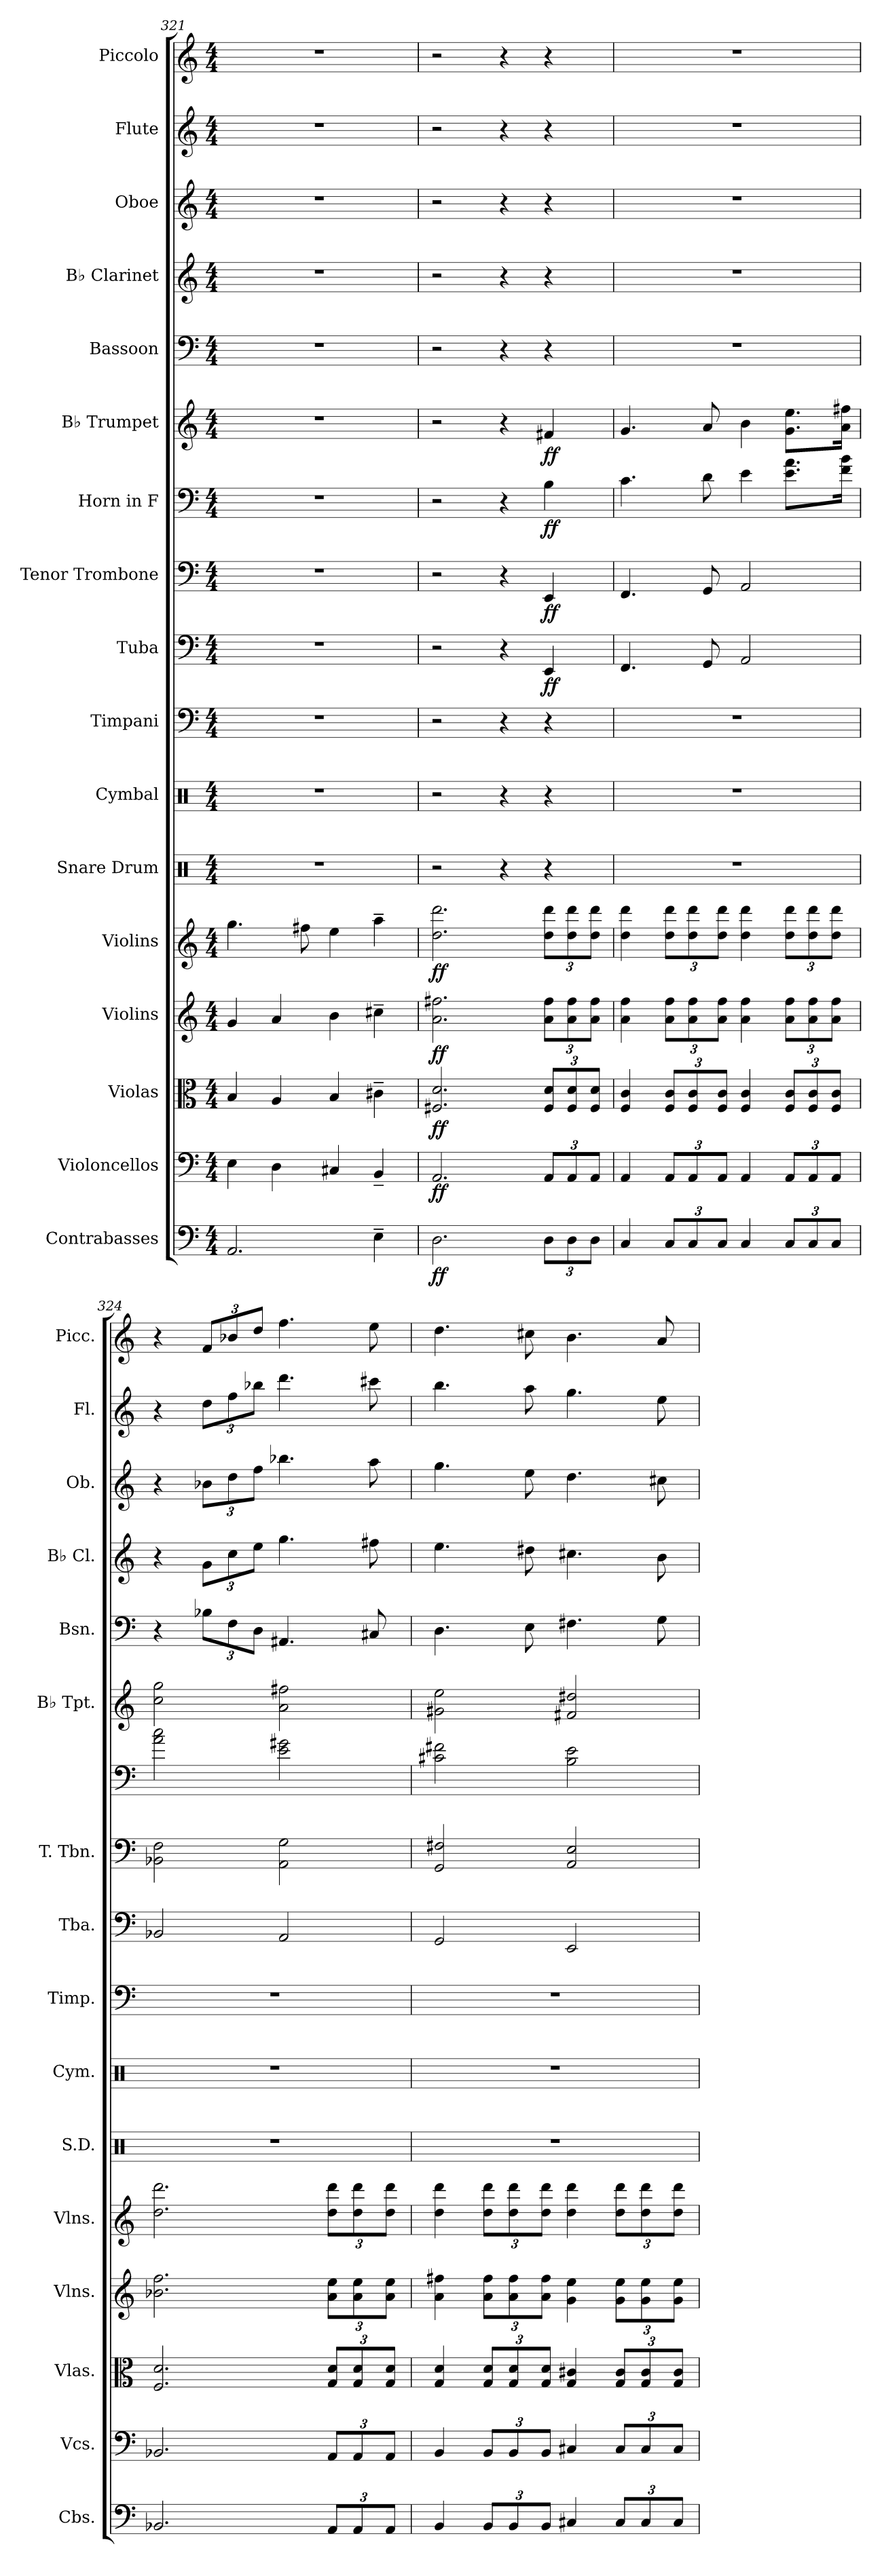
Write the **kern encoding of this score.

**kern	**dynam	**kern	**dynam	**kern	**dynam	**kern	**dynam	**kern	**dynam	**kern	**kern	**kern	**kern	**dynam	**kern	**dynam	**kern	**dynam	**kern	**dynam	**kern	**kern	**kern	**kern	**kern
*part17	*part17	*part16	*part16	*part15	*part15	*part14	*part14	*part13	*part13	*part12	*part11	*part10	*part9	*part9	*part8	*part8	*part7	*part7	*part6	*part6	*part5	*part4	*part3	*part2	*part1
*staff17	*staff17	*staff16	*staff16	*staff15	*staff15	*staff14	*staff14	*staff13	*staff13	*staff12	*staff11	*staff10	*staff9	*staff9	*staff8	*staff8	*staff7	*staff7	*staff6	*staff6	*staff5	*staff4	*staff3	*staff2	*staff1
*I"Contrabasses	*	*I"Violoncellos	*	*I"Violas	*	*I"Violins	*	*I"Violins	*	*I"Snare Drum	*I"Cymbal	*I"Timpani	*I"Tuba	*	*I"Tenor Trombone	*	*I"Horn in F	*	*I"B♭ Trumpet	*	*I"Bassoon	*I"B♭ Clarinet	*I"Oboe	*I"Flute	*I"Piccolo
*I'Cbs.	*	*I'Vcs.	*	*I'Vlas.	*	*I'Vlns.	*	*I'Vlns.	*	*I'S.D.	*I'Cym.	*I'Timp.	*I'Tba.	*	*I'T. Tbn.	*	*	*	*I'B♭ Tpt.	*	*I'Bsn.	*I'B♭ Cl.	*I'Ob.	*I'Fl.	*I'Picc.
!!LO:PB:g=z
*clefF4	*	*clefF4	*	*clefC3	*	*clefG2	*	*clefG2	*	*clefX	*clefX	*clefF4	*clefF4	*	*clefF4	*	*clefF4	*	*clefG2	*	*clefF4	*clefG2	*clefG2	*clefG2	*clefG2
*ITrd7c12	*	*	*	*	*	*	*	*	*	*	*	*	*	*	*	*	*ITrd4c7	*	*ITrd1c2	*	*	*ITrd1c2	*	*	*ITrd-7c-12
*k[]	*	*k[]	*	*k[]	*	*k[]	*	*k[]	*	*k[]	*k[]	*k[]	*k[]	*	*k[]	*	*k[b-]	*	*k[b-e-]	*	*k[]	*k[b-e-]	*k[]	*k[]	*k[]
*M4/4	*	*M4/4	*	*M4/4	*	*M4/4	*	*M4/4	*	*M4/4	*M4/4	*M4/4	*M4/4	*	*M4/4	*	*M4/4	*	*M4/4	*	*M4/4	*M4/4	*M4/4	*M4/4	*M4/4
=321	=321	=321	=321	=321	=321	=321	=321	=321	=321	=321	=321	=321	=321	=321	=321	=321	=321	=321	=321	=321	=321	=321	=321	=321	=321
2.AAA/	.	4E\	.	4B/	.	4g/	.	4.gg\	.	1r	1r	1r	1r	.	1r	.	1r	.	1r	.	1r	1r	1r	1r	1r
.	.	4D\	.	4A/	.	4a/	.	.	.	.	.	.	.	.	.	.	.	.	.	.	.	.	.	.	.
.	.	.	.	.	.	.	.	8ff#X\	.	.	.	.	.	.	.	.	.	.	.	.	.	.	.	.	.
.	.	4C#X/	.	4B/	.	4b\	.	4ee\	.	.	.	.	.	.	.	.	.	.	.	.	.	.	.	.	.
4EE~\	.	4BB~/	.	4c#X~\	.	4cc#X~\	.	4aa~\	.	.	.	.	.	.	.	.	.	.	.	.	.	.	.	.	.
=322	=322	=322	=322	=322	=322	=322	=322	=322	=322	=322	=322	=322	=322	=322	=322	=322	=322	=322	=322	=322	=322	=322	=322	=322	=322
!	!LO:DY:b	!	!LO:DY:b	!	!LO:DY:b	!	!LO:DY:b	!	!LO:DY:b	!	!	!	!	!	!	!	!	!	!	!	!	!	!	!	!
2.DD\	ff	2.AA/	ff	2.F#X/ 2.d/	ff	2.a\ 2.ff#X\	ff	2.dd\ 2.ddd\	ff	2r	2r	2r	2r	.	2r	.	2r	.	2r	.	2r	2r	2r	2r	2r
.	.	.	.	.	.	.	.	.	.	4r	4r	4r	4r	.	4r	.	4r	.	4r	.	4r	4r	4r	4r	4r
*Xbrackettup	*	*Xbrackettup	*	*Xbrackettup	*	*Xbrackettup	*	*Xbrackettup	*	*	*	*	*	*	*	*	*	*	*	*	*	*	*	*	*
!	!	!	!	!	!	!	!	!	!	!	!	!	!	!LO:DY:b	!	!LO:DY:b	!	!LO:DY:b	!	!LO:DY:b	!	!	!	!	!
12DD\L	.	12AA/L	.	12F#/ 12d/L	.	12a\ 12ff#\L	.	12dd\ 12ddd\L	.	4r	4r	4r	4EE/	ff	4EE/	ff	4E\	ff	4en/	ff	4r	4r	4r	4r	4r
12DD\	.	12AA/	.	12F#/ 12d/	.	12a\ 12ff#\	.	12dd\ 12ddd\	.	.	.	.	.	.	.	.	.	.	.	.	.	.	.	.	.
12DD\J	.	12AA/J	.	12F#/ 12d/J	.	12a\ 12ff#\J	.	12dd\ 12ddd\J	.	.	.	.	.	.	.	.	.	.	.	.	.	.	.	.	.
=323	=323	=323	=323	=323	=323	=323	=323	=323	=323	=323	=323	=323	=323	=323	=323	=323	=323	=323	=323	=323	=323	=323	=323	=323	=323
4CC/	.	4AA/	.	4F/ 4c/	.	4a\ 4ff\	.	4dd\ 4ddd\	.	1r	1r	1r	4.FF/	.	4.FF/	.	4.F\	.	4.f/	.	1r	1r	1r	1r	1r
12CC/L	.	12AA/L	.	12F/ 12c/L	.	12a\ 12ff\L	.	12dd\ 12ddd\L	.	.	.	.	.	.	.	.	.	.	.	.	.	.	.	.	.
12CC/	.	12AA/	.	12F/ 12c/	.	12a\ 12ff\	.	12dd\ 12ddd\	.	.	.	.	.	.	.	.	.	.	.	.	.	.	.	.	.
.	.	.	.	.	.	.	.	.	.	.	.	.	8GG/	.	8GG/	.	8G\	.	8g/	.	.	.	.	.	.
12CC/J	.	12AA/J	.	12F/ 12c/J	.	12a\ 12ff\J	.	12dd\ 12ddd\J	.	.	.	.	.	.	.	.	.	.	.	.	.	.	.	.	.
4CC/	.	4AA/	.	4F/ 4c/	.	4a\ 4ff\	.	4dd\ 4ddd\	.	.	.	.	2AA/	.	2AA/	.	4A\	.	4a\	.	.	.	.	.	.
12CC/L	.	12AA/L	.	12F/ 12c/L	.	12a\ 12ff\L	.	12dd\ 12ddd\L	.	.	.	.	.	.	.	.	8.A\ 8.d\L	.	8.f\ 8.dd\L	.	.	.	.	.	.
12CC/	.	12AA/	.	12F/ 12c/	.	12a\ 12ff\	.	12dd\ 12ddd\	.	.	.	.	.	.	.	.	.	.	.	.	.	.	.	.	.
12CC/J	.	12AA/J	.	12F/ 12c/J	.	12a\ 12ff\J	.	12dd\ 12ddd\J	.	.	.	.	.	.	.	.	.	.	.	.	.	.	.	.	.
.	.	.	.	.	.	.	.	.	.	.	.	.	.	.	.	.	16B-\ 16e\Jk	.	16g\ 16een\Jk	.	.	.	.	.	.
=324	=324	=324	=324	=324	=324	=324	=324	=324	=324	=324	=324	=324	=324	=324	=324	=324	=324	=324	=324	=324	=324	=324	=324	=324	=324
2.BBB-X/	.	2.BB-X/	.	2.F/ 2.d/	.	2.b-X\ 2.ff\	.	2.dd\ 2.ddd\	.	1r	1r	1r	2BB-X/	.	2BB-X\ 2F\	.	2d\ 2f\	.	2b-\ 2ff\	.	4r	4r	4r	4r	4r
*	*	*	*	*	*	*	*	*	*	*	*	*	*	*	*	*	*	*	*	*	*Xbrackettup	*Xbrackettup	*Xbrackettup	*Xbrackettup	*Xbrackettup
.	.	.	.	.	.	.	.	.	.	.	.	.	.	.	.	.	.	.	.	.	12B-X\L	12f\L	12b-X\L	12dd\L	12ff/L
.	.	.	.	.	.	.	.	.	.	.	.	.	.	.	.	.	.	.	.	.	12F\	12b-\	12dd\	12ff\	12bb-X/
.	.	.	.	.	.	.	.	.	.	.	.	.	.	.	.	.	.	.	.	.	12D\J	12dd\J	12ff\J	12bb-X\J	12ddd/J
.	.	.	.	.	.	.	.	.	.	.	.	.	2AA/	.	2AA\ 2G\	.	2A\ 2c#X\	.	2g\ 2een\	.	4.AA#X/	4.ff\	4.bb-X\	4.ddd\	4.fff\
12AAA/L	.	12AA/L	.	12G/ 12d/L	.	12a\ 12ee\L	.	12dd\ 12ddd\L	.	.	.	.	.	.	.	.	.	.	.	.	.	.	.	.	.
12AAA/	.	12AA/	.	12G/ 12d/	.	12a\ 12ee\	.	12dd\ 12ddd\	.	.	.	.	.	.	.	.	.	.	.	.	.	.	.	.	.
.	.	.	.	.	.	.	.	.	.	.	.	.	.	.	.	.	.	.	.	.	8C#X/	8een\	8aa\	8ccc#X\	8eee\
12AAA/J	.	12AA/J	.	12G/ 12d/J	.	12a\ 12ee\J	.	12dd\ 12ddd\J	.	.	.	.	.	.	.	.	.	.	.	.	.	.	.	.	.
!!LO:PB:g=z
=325	=325	=325	=325	=325	=325	=325	=325	=325	=325	=325	=325	=325	=325	=325	=325	=325	=325	=325	=325	=325	=325	=325	=325	=325	=325
4BBB/	.	4BB/	.	4G/ 4d/	.	4a\ 4ff#X\	.	4dd\ 4ddd\	.	1r	1r	1r	2GG/	.	2GG/ 2F#X/	.	2F#X\ 2Bn\	.	2f#X\ 2dd\	.	4.D\	4.dd\	4.gg\	4.bb\	4.ddd\
12BBB/L	.	12BB/L	.	12G/ 12d/L	.	12a\ 12ff#\L	.	12dd\ 12ddd\L	.	.	.	.	.	.	.	.	.	.	.	.	.	.	.	.	.
12BBB/	.	12BB/	.	12G/ 12d/	.	12a\ 12ff#\	.	12dd\ 12ddd\	.	.	.	.	.	.	.	.	.	.	.	.	.	.	.	.	.
.	.	.	.	.	.	.	.	.	.	.	.	.	.	.	.	.	.	.	.	.	8E\	8cc#X\	8ee\	8aa\	8ccc#X\
12BBB/J	.	12BB/J	.	12G/ 12d/J	.	12a\ 12ff#\J	.	12dd\ 12ddd\J	.	.	.	.	.	.	.	.	.	.	.	.	.	.	.	.	.
4CC#X/	.	4C#X/	.	4G/ 4c#X/	.	4g\ 4ee\	.	4dd\ 4ddd\	.	.	.	.	2EE/	.	2AA/ 2E/	.	2E\ 2A\	.	2en/ 2cc#X/	.	4.F#X\	4.bn\	4.dd\	4.gg\	4.bb\
12CC#/L	.	12C#/L	.	12G/ 12c#/L	.	12g\ 12ee\L	.	12dd\ 12ddd\L	.	.	.	.	.	.	.	.	.	.	.	.	.	.	.	.	.
12CC#/	.	12C#/	.	12G/ 12c#/	.	12g\ 12ee\	.	12dd\ 12ddd\	.	.	.	.	.	.	.	.	.	.	.	.	.	.	.	.	.
.	.	.	.	.	.	.	.	.	.	.	.	.	.	.	.	.	.	.	.	.	8G\	8a\	8cc#X\	8ee\	8aa/
12CC#/J	.	12C#/J	.	12G/ 12c#/J	.	12g\ 12ee\J	.	12dd\ 12ddd\J	.	.	.	.	.	.	.	.	.	.	.	.	.	.	.	.	.
=	=	=	=	=	=	=	=	=	=	=	=	=	=	=	=	=	=	=	=	=	=	=	=	=	=
*-	*-	*-	*-	*-	*-	*-	*-	*-	*-	*-	*-	*-	*-	*-	*-	*-	*-	*-	*-	*-	*-	*-	*-	*-	*-
